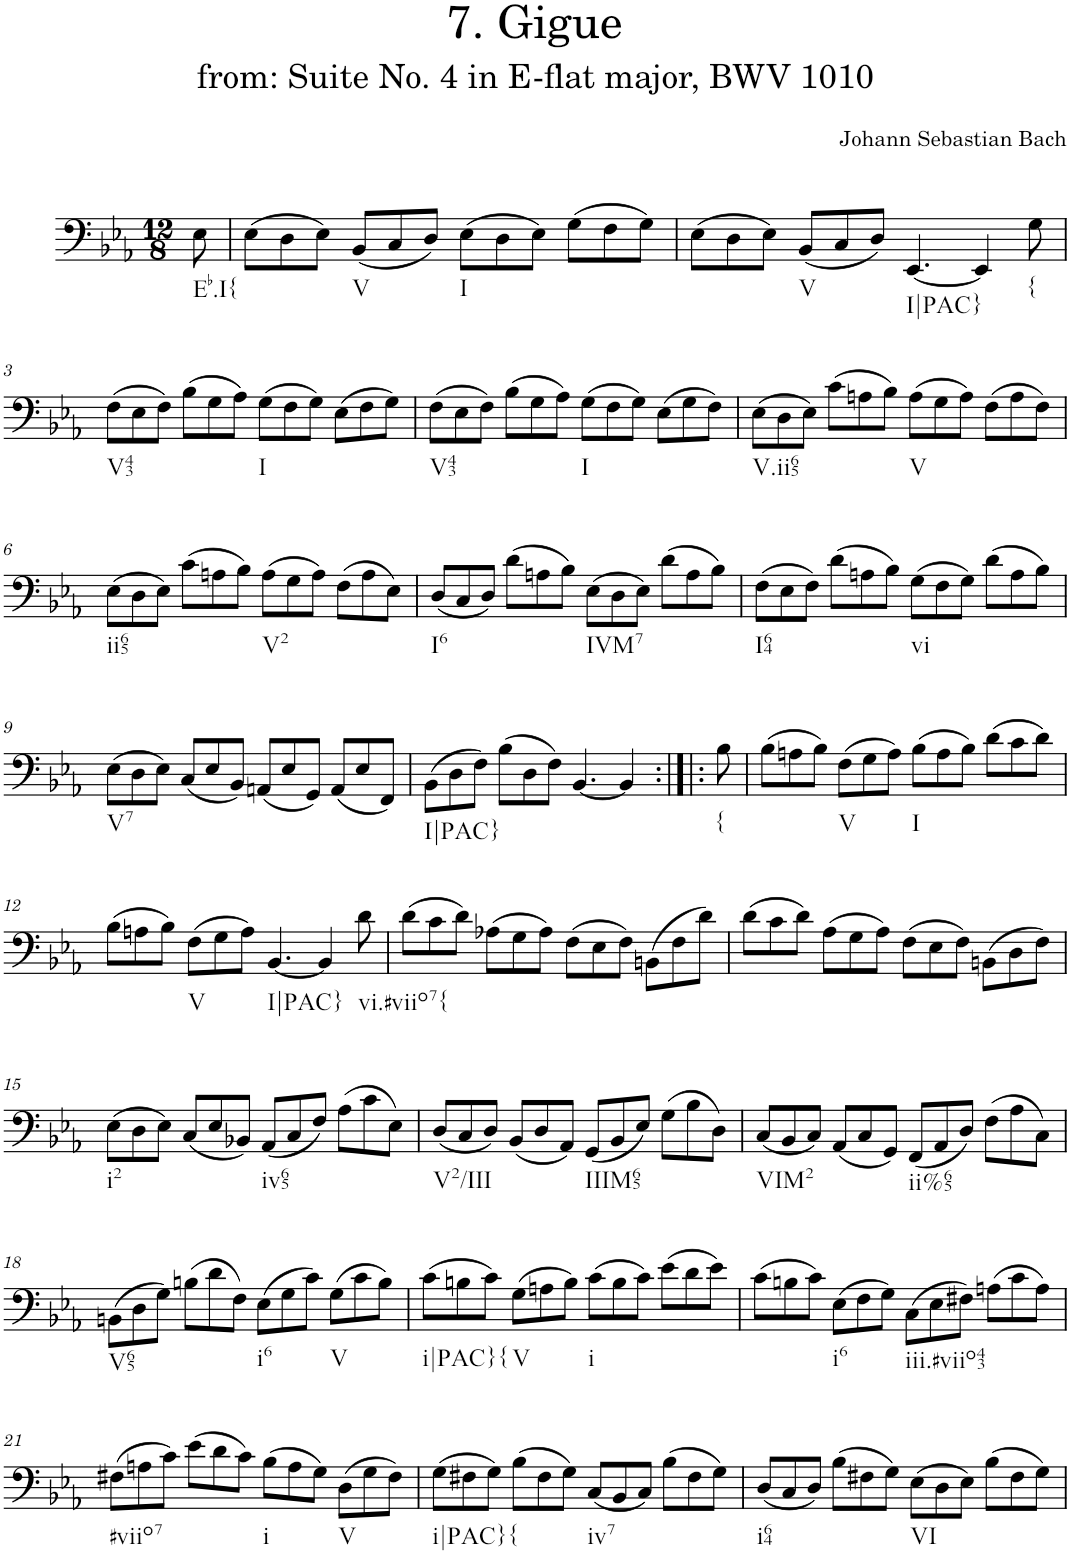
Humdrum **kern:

**kern
*part1
*staff1
*I"Piano
*I'Pno.
*clefF4
*k[b-e-a-]
*M12/8
=
!LO:TX:b:t=Eb.I{
8E-\
=1
(8E-\L
8D\
8E-\J)
!LO:TX:b:t=V
(8BB-/L
8C/
8D/J)
!LO:TX:b:t=I
(8E-\L
8D\
8E-\J)
(8G\L
8F\
8G\J)
=2
(8E-\L
8D\
8E-\J)
!LO:TX:b:t=V
(8BB-/L
8C/
8D/J)
!LO:TX:b:t=I|PAC}
[4.EE-/
4EE-/]
!LO:TX:b:t={
8G\
!!LO:LB:g=z
=3
!LO:TX:b:t=V43
(8F\L
8E-\
8F\J)
(8B-\L
8G\
8A-\J)
!LO:TX:b:t=I
(8G\L
8F\
8G\J)
(8E-\L
8F\
8G\J)
=4
!LO:TX:b:t=V43
(8F\L
8E-\
8F\J)
(8B-\L
8G\
8A-\J)
!LO:TX:b:t=I
(8G\L
8F\
8G\J)
(8E-\L
8G\
8F\J)
=5
!LO:TX:b:t=V.ii65
(8E-\L
8D\
8E-\J)
(8c\L
8An\
8B-\J)
!LO:TX:b:t=V
(8A\L
8G\
8A\J)
(8F\L
8A\
8F\J)
!!LO:LB:g=z
=6
!LO:TX:b:t=ii65
(8E-\L
8D\
8E-\J)
(8c\L
8An\
8B-\J)
!LO:TX:b:t=V2
(8A\L
8G\
8A\J)
(8F\L
8A\
8E-\J)
=7
!LO:TX:b:t=I6
(8D/L
8C/
8D/J)
(8d\L
8An\
8B-\J)
!LO:TX:b:t=IVM7
(8E-\L
8D\
8E-\J)
(8d\L
8A\
8B-\J)
=8
!LO:TX:b:t=I64
(8F\L
8E-\
8F\J)
(8d\L
8An\
8B-\J)
!LO:TX:b:t=vi
(8G\L
8F\
8G\J)
(8d\L
8A\
8B-\J)
!!LO:LB:g=z
=9
!LO:TX:b:t=V7
(8E-\L
8D\
8E-\J)
(8C/L
8E-/
8BB-/J)
(8AAn/L
8E-/
8GG/J)
(8AA/L
8E-/
8FF/J)
=10
!LO:TX:b:t=I|PAC}
(8BB-\L
8D\
8F\J)
(8B-\L
8D\
8F\J)
[4.BB-/
4BB-/]
!LO:TX:b:t={
8B-\
=11
(8B-\L
8An\
8B-\J)
!LO:TX:b:t=V
(8F\L
8G\
8A\J)
!LO:TX:b:t=I
(8B-\L
8A\
8B-\J)
(8d\L
8c\
8d\J)
!!LO:LB:g=z
=12
(8B-\L
8An\
8B-\J)
!LO:TX:b:t=V
(8F\L
8G\
8A\J)
!LO:TX:b:t=I|PAC}
[4.BB-/
4BB-/]
!LO:TX:b:t=vi.#viio7{
8d\
=13
(8d\L
8c\
8d\J)
(8A-X\L
8G\
8A-\J)
(8F\L
8E-\
8F\J)
(8BBn\L
8F\
8d\J)
=14
(8d\L
8c\
8d\J)
(8A-\L
8G\
8A-\J)
(8F\L
8E-\
8F\J)
(8BBn\L
8D\
8F\J)
!!LO:LB:g=z
=15
!LO:TX:b:t=i2
(8E-\L
8D\
8E-\J)
(8C/L
8E-/
8BB-X/J)
!LO:TX:b:t=iv65
(8AA-/L
8C/
8F/J)
(8A-\L
8c\
8E-\J)
=16
!LO:TX:b:t=V2/III
(8D/L
8C/
8D/J)
(8BB-/L
8D/
8AA-/J)
!LO:TX:b:t=IIIM65
(8GG/L
8BB-/
8E-/J)
(8G\L
8B-\
8D\J)
=17
!LO:TX:b:t=VIM2
(8C/L
8BB-/
8C/J)
(8AA-/L
8C/
8GG/J)
!LO:TX:b:t=ii%65
(8FF/L
8AA-/
8D/J)
(8F\L
8A-\
8C\J)
!!LO:LB:g=z
=18
!LO:TX:b:t=V65
(8BBn\L
8D\
8G\J)
(8Bn\L
8d\
8F\J)
!LO:TX:b:t=i6
(8E-\L
8G\
8c\J)
!LO:TX:b:t=V
(8G\L
8c\
8B\J)
=19
!LO:TX:b:t=i|PAC}{
(8c\L
8Bn\
8c\J)
!LO:TX:b:t=V
(8G\L
8An\
8B\J)
!LO:TX:b:t=i
(8c\L
8B\
8c\J)
(8e-\L
8d\
8e-\J)
=20
(8c\L
8Bn\
8c\J)
!LO:TX:b:t=i6
(8E-\L
8F\
8G\J)
!LO:TX:b:t=iii.#viio43
(8C\L
8E-\
8F#X\J)
(8An\L
8c\
8A\J)
!!LO:LB:g=z
=21
!LO:TX:b:t=#viio7
(8F#X\L
8An\
8c\J)
(8e-\L
8d\
8c\J)
!LO:TX:b:t=i
(8B-\L
8A\
8G\J)
!LO:TX:b:t=V
(8D\L
8G\
8F#\J)
=22
!LO:TX:b:t=i|PAC}{
(8G\L
8F#X\
8G\J)
(8B-\L
8F#\
8G\J)
!LO:TX:b:t=iv7
(8C/L
8BB-/
8C/J)
(8B-\L
8F#\
8G\J)
=23
!LO:TX:b:t=i64
(8D/L
8C/
8D/J)
(8B-\L
8F#X\
8G\J)
!LO:TX:b:t=VI
(8E-\L
8D\
8E-\J)
(8B-\L
8F#\
8G\J)
=
*-
